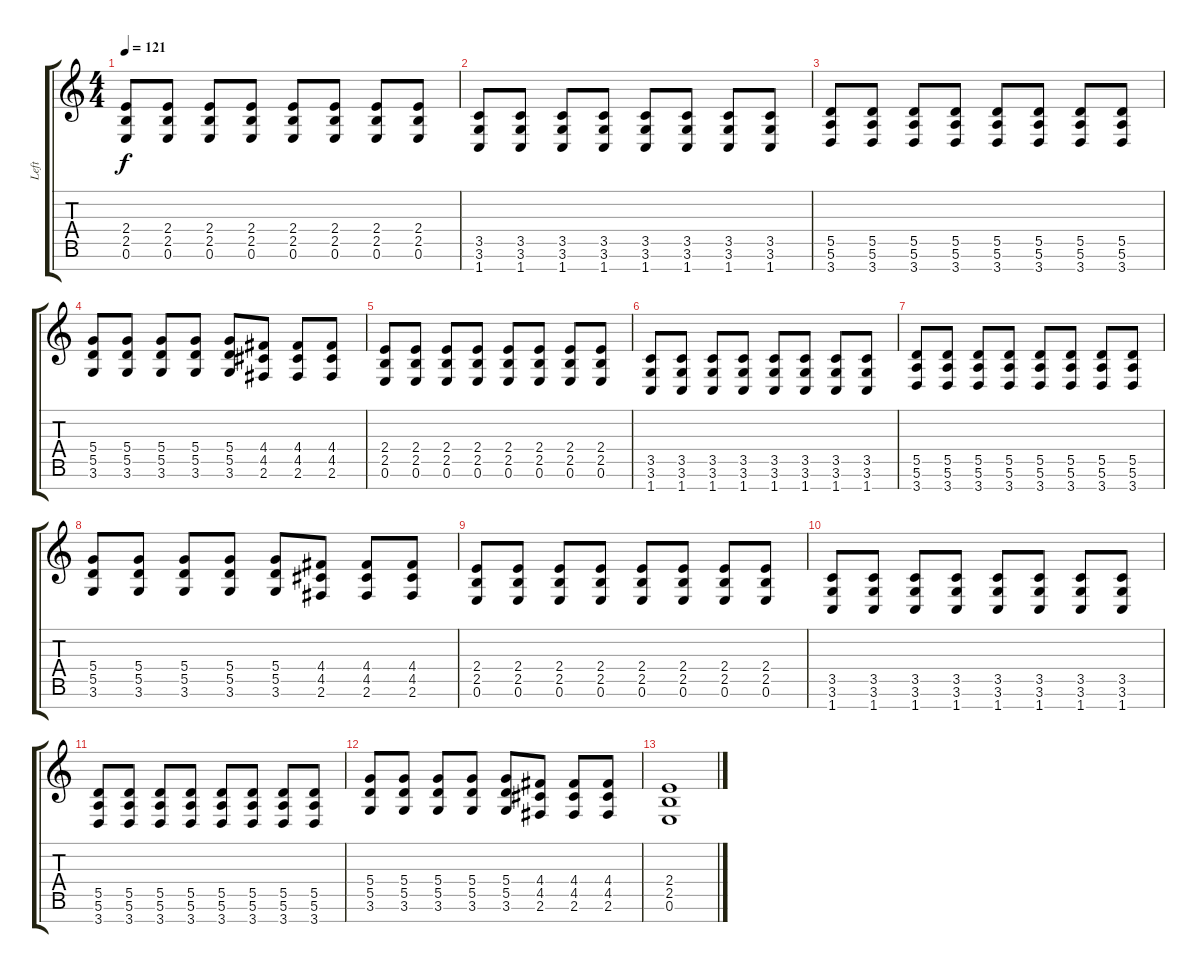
\track ("Left" "Left") {instrument distortionguitar}
\staff {score tabs}
\tuning (E4 B3 G3 D3 A2 E2 B1) {hide}
\ts (4 4)
\tempo 121
\clef g2
\ks c
(2.4 2.5 0.6).8{dy f} (2.4 2.5 0.6).8 (2.4 2.5 0.6).8 (2.4 2.5 0.6).8 (2.4 2.5 0.6).8 (2.4 2.5 0.6).8 (2.4 2.5 0.6).8 (2.4 2.5 0.6).8 |
(3.5 3.6 1.7).8 (3.5 3.6 1.7).8 (3.5 3.6 1.7).8 (3.5 3.6 1.7).8 (3.5 3.6 1.7).8 (3.5 3.6 1.7).8 (3.5 3.6 1.7).8 (3.5 3.6 1.7).8 |
(5.5 5.6 3.7).8 (5.5 5.6 3.7).8 (5.5 5.6 3.7).8 (5.5 5.6 3.7).8 (5.5 5.6 3.7).8 (5.5 5.6 3.7).8 (5.5 5.6 3.7).8 (5.5 5.6 3.7).8 |
(5.4 5.5 3.6).8 (5.4 5.5 3.6).8 (5.4 5.5 3.6).8 (5.4 5.5 3.6).8 (5.4 5.5 3.6).8 (4.4 4.5 2.6).8 (4.4 4.5 2.6).8 (4.4 4.5 2.6).8 |
(2.4 2.5 0.6).8 (2.4 2.5 0.6).8 (2.4 2.5 0.6).8 (2.4 2.5 0.6).8 (2.4 2.5 0.6).8 (2.4 2.5 0.6).8 (2.4 2.5 0.6).8 (2.4 2.5 0.6).8 |
(3.5 3.6 1.7).8 (3.5 3.6 1.7).8 (3.5 3.6 1.7).8 (3.5 3.6 1.7).8 (3.5 3.6 1.7).8 (3.5 3.6 1.7).8 (3.5 3.6 1.7).8 (3.5 3.6 1.7).8 |
(5.5 5.6 3.7).8 (5.5 5.6 3.7).8 (5.5 5.6 3.7).8 (5.5 5.6 3.7).8 (5.5 5.6 3.7).8 (5.5 5.6 3.7).8 (5.5 5.6 3.7).8 (5.5 5.6 3.7).8 |
(5.4 5.5 3.6).8 (5.4 5.5 3.6).8 (5.4 5.5 3.6).8 (5.4 5.5 3.6).8 (5.4 5.5 3.6).8 (4.4 4.5 2.6).8 (4.4 4.5 2.6).8 (4.4 4.5 2.6).8 |
(2.4 2.5 0.6).8 (2.4 2.5 0.6).8 (2.4 2.5 0.6).8 (2.4 2.5 0.6).8 (2.4 2.5 0.6).8 (2.4 2.5 0.6).8 (2.4 2.5 0.6).8 (2.4 2.5 0.6).8 |
(3.5 3.6 1.7).8 (3.5 3.6 1.7).8 (3.5 3.6 1.7).8 (3.5 3.6 1.7).8 (3.5 3.6 1.7).8 (3.5 3.6 1.7).8 (3.5 3.6 1.7).8 (3.5 3.6 1.7).8 |
(5.5 5.6 3.7).8 (5.5 5.6 3.7).8 (5.5 5.6 3.7).8 (5.5 5.6 3.7).8 (5.5 5.6 3.7).8 (5.5 5.6 3.7).8 (5.5 5.6 3.7).8 (5.5 5.6 3.7).8 |
(5.4 5.5 3.6).8 (5.4 5.5 3.6).8 (5.4 5.5 3.6).8 (5.4 5.5 3.6).8 (5.4 5.5 3.6).8 (4.4 4.5 2.6).8 (4.4 4.5 2.6).8 (4.4 4.5 2.6).8 |
(2.4 2.5 0.6).1
